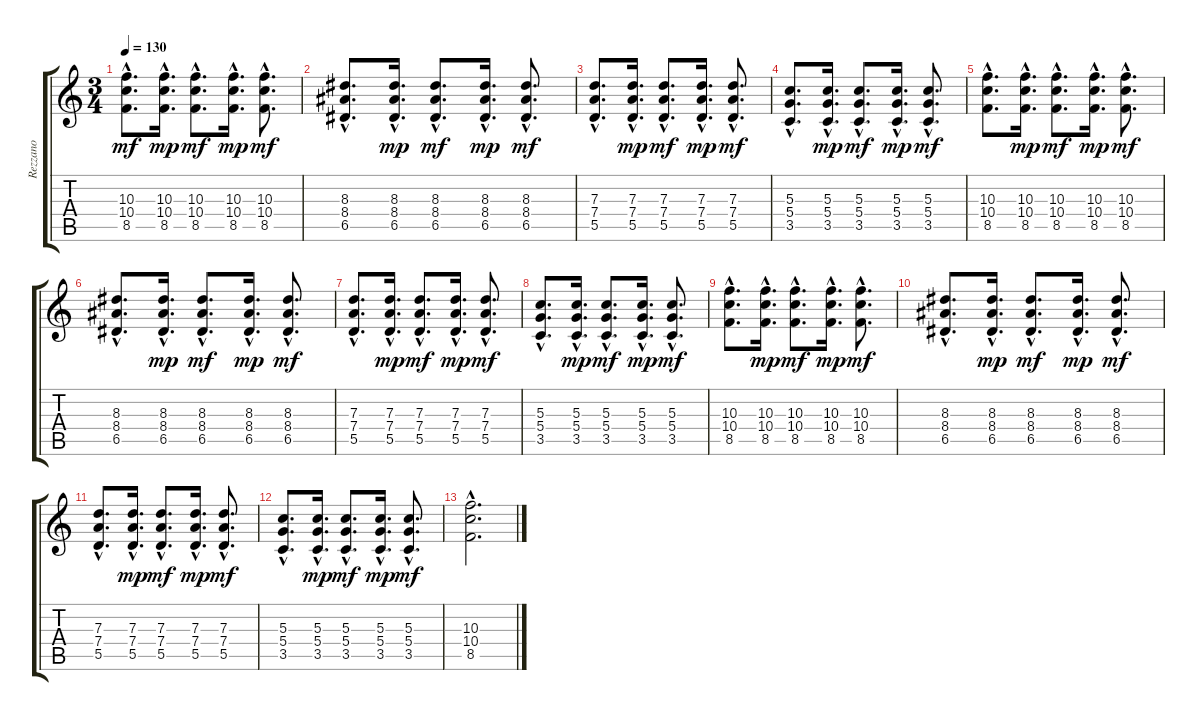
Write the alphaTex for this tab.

\track ("Rezzano" "Rezzano") {instrument distortionguitar}
\staff {score tabs}
\tuning (E4 B3 G3 D3 A2 E2) {hide}
\ts (3 4)
\tempo 130
\clef g2
\ks c
(10.3{hac} 10.4{hac} 8.5{hac}).8{d dy mf} (10.3{hac} 10.4{hac} 8.5{hac}).16{d dy mp} (10.3{hac} 10.4{hac} 8.5{hac}).8{d dy mf} (10.3{hac} 10.4{hac} 8.5{hac}).16{d dy mp} (10.3{hac} 10.4{hac} 8.5{hac}).8{d dy mf} |
(8.3{hac} 8.4{hac} 6.5{hac}).8{d} (8.3{hac} 8.4{hac} 6.5{hac}).16{d dy mp} (8.3{hac} 8.4{hac} 6.5{hac}).8{d dy mf} (8.3{hac} 8.4{hac} 6.5{hac}).16{d dy mp} (8.3{hac} 8.4{hac} 6.5{hac}).8{d dy mf} |
(7.3{hac} 7.4{hac} 5.5{hac}).8{d} (7.3{hac} 7.4{hac} 5.5{hac}).16{d dy mp} (7.3{hac} 7.4{hac} 5.5{hac}).8{d dy mf} (7.3{hac} 7.4{hac} 5.5{hac}).16{d dy mp} (7.3{hac} 7.4{hac} 5.5{hac}).8{d dy mf} |
(5.3{hac} 5.4{hac} 3.5{hac}).8{d} (5.3{hac} 5.4{hac} 3.5{hac}).16{d dy mp} (5.3{hac} 5.4{hac} 3.5{hac}).8{d dy mf} (5.3{hac} 5.4{hac} 3.5{hac}).16{d dy mp} (5.3{hac} 5.4{hac} 3.5{hac}).8{d dy mf} |
(10.3{hac} 10.4{hac} 8.5{hac}).8{d} (10.3{hac} 10.4{hac} 8.5{hac}).16{d dy mp} (10.3{hac} 10.4{hac} 8.5{hac}).8{d dy mf} (10.3{hac} 10.4{hac} 8.5{hac}).16{d dy mp} (10.3{hac} 10.4{hac} 8.5{hac}).8{d dy mf} |
(8.3{hac} 8.4{hac} 6.5{hac}).8{d} (8.3{hac} 8.4{hac} 6.5{hac}).16{d dy mp} (8.3{hac} 8.4{hac} 6.5{hac}).8{d dy mf} (8.3{hac} 8.4{hac} 6.5{hac}).16{d dy mp} (8.3{hac} 8.4{hac} 6.5{hac}).8{d dy mf} |
(7.3{hac} 7.4{hac} 5.5{hac}).8{d} (7.3{hac} 7.4{hac} 5.5{hac}).16{d dy mp} (7.3{hac} 7.4{hac} 5.5{hac}).8{d dy mf} (7.3{hac} 7.4{hac} 5.5{hac}).16{d dy mp} (7.3{hac} 7.4{hac} 5.5{hac}).8{d dy mf} |
(5.3{hac} 5.4{hac} 3.5{hac}).8{d} (5.3{hac} 5.4{hac} 3.5{hac}).16{d dy mp} (5.3{hac} 5.4{hac} 3.5{hac}).8{d dy mf} (5.3{hac} 5.4{hac} 3.5{hac}).16{d dy mp} (5.3{hac} 5.4{hac} 3.5{hac}).8{d dy mf} |
(10.3{hac} 10.4{hac} 8.5{hac}).8{d} (10.3{hac} 10.4{hac} 8.5{hac}).16{d dy mp} (10.3{hac} 10.4{hac} 8.5{hac}).8{d dy mf} (10.3{hac} 10.4{hac} 8.5{hac}).16{d dy mp} (10.3{hac} 10.4{hac} 8.5{hac}).8{d dy mf} |
(8.3{hac} 8.4{hac} 6.5{hac}).8{d} (8.3{hac} 8.4{hac} 6.5{hac}).16{d dy mp} (8.3{hac} 8.4{hac} 6.5{hac}).8{d dy mf} (8.3{hac} 8.4{hac} 6.5{hac}).16{d dy mp} (8.3{hac} 8.4{hac} 6.5{hac}).8{d dy mf} |
(7.3{hac} 7.4{hac} 5.5{hac}).8{d} (7.3{hac} 7.4{hac} 5.5{hac}).16{d dy mp} (7.3{hac} 7.4{hac} 5.5{hac}).8{d dy mf} (7.3{hac} 7.4{hac} 5.5{hac}).16{d dy mp} (7.3{hac} 7.4{hac} 5.5{hac}).8{d dy mf} |
(5.3{hac} 5.4{hac} 3.5{hac}).8{d} (5.3{hac} 5.4{hac} 3.5{hac}).16{d dy mp} (5.3{hac} 5.4{hac} 3.5{hac}).8{d dy mf} (5.3{hac} 5.4{hac} 3.5{hac}).16{d dy mp} (5.3{hac} 5.4{hac} 3.5{hac}).8{d dy mf} |
(10.3{hac} 10.4{hac} 8.5{hac}).2{d}
